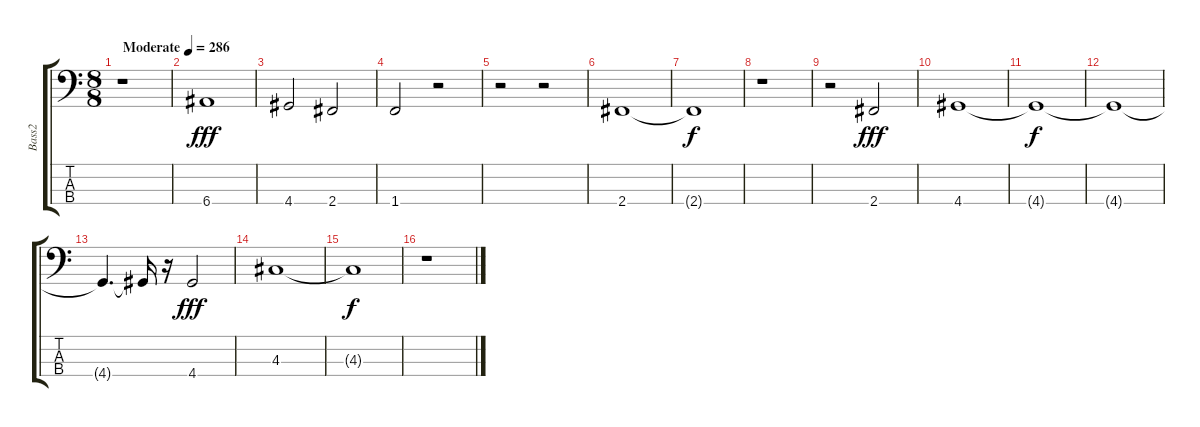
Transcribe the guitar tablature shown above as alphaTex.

\track ("Bass2" "Bass2") {instrument electricbasspick}
\staff {score tabs}
\tuning (G2 D2 A1 E1) {hide}
\ts (8 8)
\tempo (286 "Moderate")
\clef f4
\ks c
r.1{dy fff instrument electricbasspick} |
6.4.1 |
4.4.2 2.4.2 |
1.4.2 r.2 |
r.2 r.2 |
2.4.1 |
2.4{t}.1{dy f} |
r.1 |
r.2 2.4.2{dy fff} |
4.4.1 |
4.4{t}.1{dy f} |
4.4{t}.1 |
4.4{t}.4{d} 4.4{t}.16 r.16 4.4.2{dy fff} |
4.3.1 |
4.3{t}.1{dy f} |
r.1
